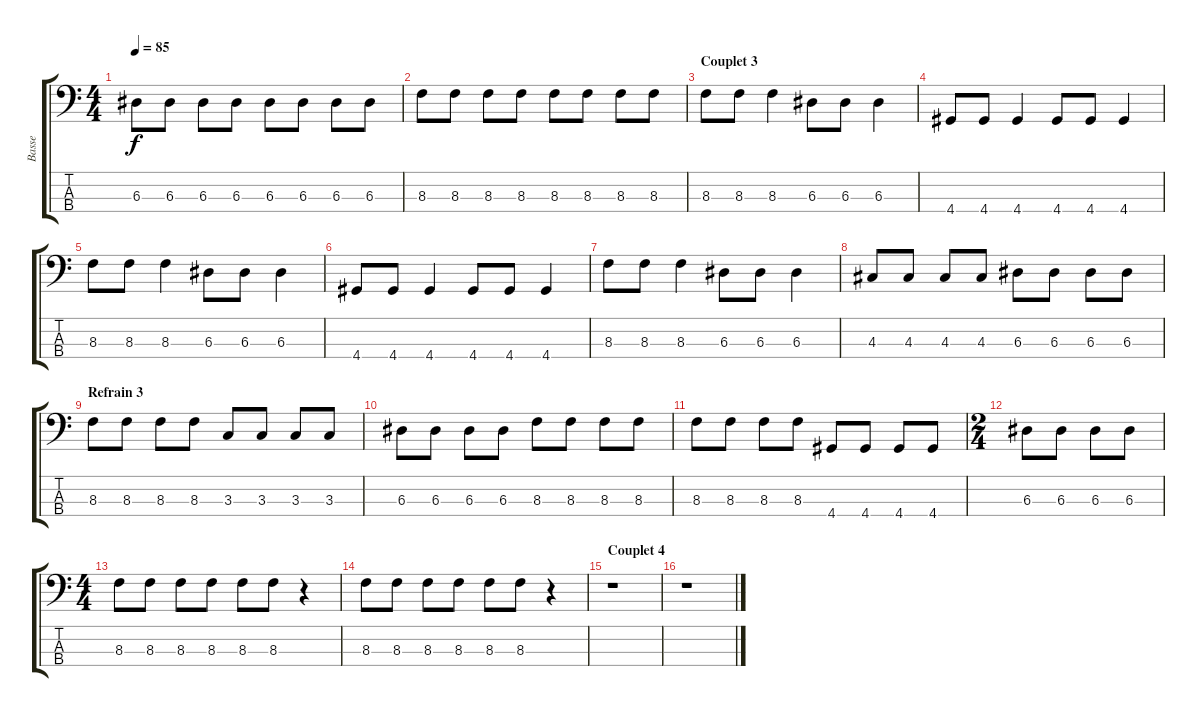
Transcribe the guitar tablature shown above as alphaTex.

\track ("Basse" "Basse") {instrument electricbassfinger}
\staff {score tabs}
\tuning (G2 D2 A1 E1) {hide}
\ts (4 4)
\tempo 85
\clef f4
\ks c
6.3.8{dy f} 6.3.8 6.3.8 6.3.8 6.3.8 6.3.8 6.3.8 6.3.8 |
8.3.8 8.3.8 8.3.8 8.3.8 8.3.8 8.3.8 8.3.8 8.3.8 |
\section ("" "Couplet 3")
8.3.8 8.3.8 8.3.4 6.3.8 6.3.8 6.3.4 |
4.4.8 4.4.8 4.4.4 4.4.8 4.4.8 4.4.4 |
8.3.8 8.3.8 8.3.4 6.3.8 6.3.8 6.3.4 |
4.4.8 4.4.8 4.4.4 4.4.8 4.4.8 4.4.4 |
8.3.8 8.3.8 8.3.4 6.3.8 6.3.8 6.3.4 |
4.3.8 4.3.8 4.3.8 4.3.8 6.3.8 6.3.8 6.3.8 6.3.8 |
\section ("" "Refrain 3")
8.3.8 8.3.8 8.3.8 8.3.8 3.3.8 3.3.8 3.3.8 3.3.8 |
6.3.8 6.3.8 6.3.8 6.3.8 8.3.8 8.3.8 8.3.8 8.3.8 |
8.3.8 8.3.8 8.3.8 8.3.8 4.4.8 4.4.8 4.4.8 4.4.8 |
\ts (2 4)
6.3.8 6.3.8 6.3.8 6.3.8 |
\ts (4 4)
8.3.8 8.3.8 8.3.8 8.3.8 8.3.8 8.3.8 r.4 |
8.3.8 8.3.8 8.3.8 8.3.8 8.3.8 8.3.8 r.4 |
\section ("" "Couplet 4")
r.1 |
r.1
